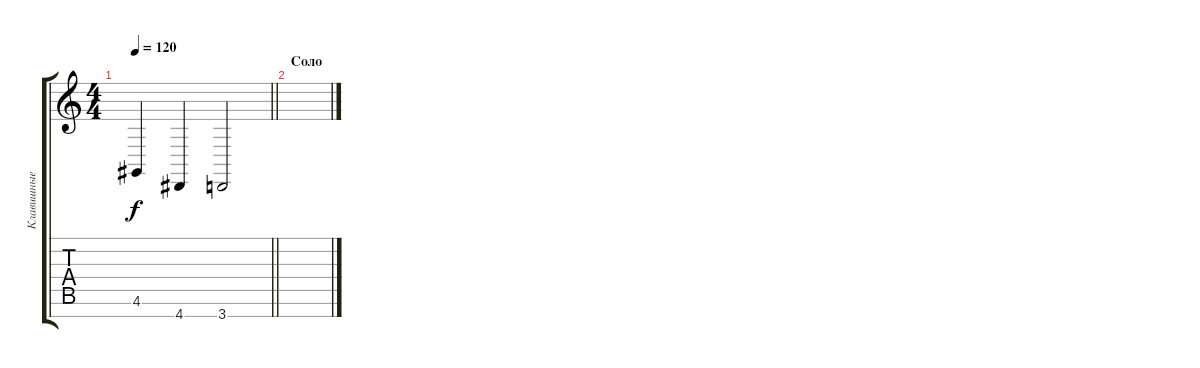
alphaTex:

\track ("Клавишные II" "Клавишные ") {instrument pad2warm}
\staff {score tabs}
\tuning (E4 B3 G3 D3 A2 E2 B1) {hide}
\ts (4 4)
\tempo 120
\clef g2
\barLineRight lightlight
\ks c
4.6{t}.4{dy f} 4.7.4 3.7.2 |
\section ("" "Соло")
